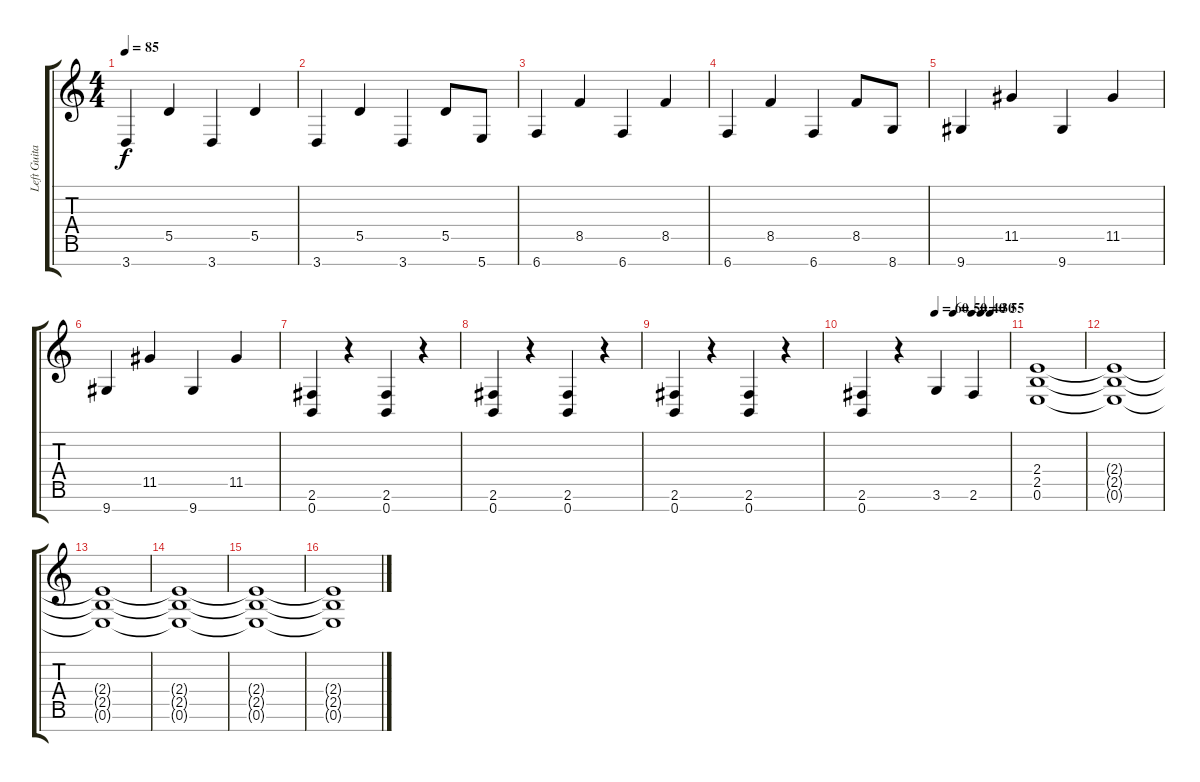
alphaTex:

\track ("Left Guitar" "Left Guita") {instrument distortionguitar}
\staff {score tabs}
\tuning (E4 B3 G3 D3 A2 E2 B1) {hide}
\ts (4 4)
\tempo 85
\clef g2
\ks c
3.7.4{dy f} 5.5.4 3.7.4 5.5.4 |
3.7.4 5.5.4 3.7.4 5.5.8 5.7.8 |
6.7.4 8.5.4 6.7.4 8.5.4 |
6.7.4 8.5.4 6.7.4 8.5.8 8.7.8 |
9.7.4 11.5.4 9.7.4 11.5.4 |
9.7.4 11.5.4 9.7.4 11.5.4 |
(2.6 0.7).4 r.4 (2.6 0.7).4 r.4 |
(2.6 0.7).4 r.4 (2.6 0.7).4 r.4 |
(2.6 0.7).4 r.4 (2.6 0.7).4 r.4 |
\tempo (60 0.5)
\tempo (50 0.625)
\tempo (40 0.75)
\tempo (30 0.8125)
\tempo (55 0.875)
(2.6 0.7).4 r.4 3.6.4 2.6.4 |
(2.4 2.5 0.6).1 |
(2.4{t} 2.5{t} 0.6{t}).1 |
(2.4{t} 2.5{t} 0.6{t}).1 |
(2.4{t} 2.5{t} 0.6{t}).1 |
(2.4{t} 2.5{t} 0.6{t}).1 |
(2.4{t} 2.5{t} 0.6{t}).1
